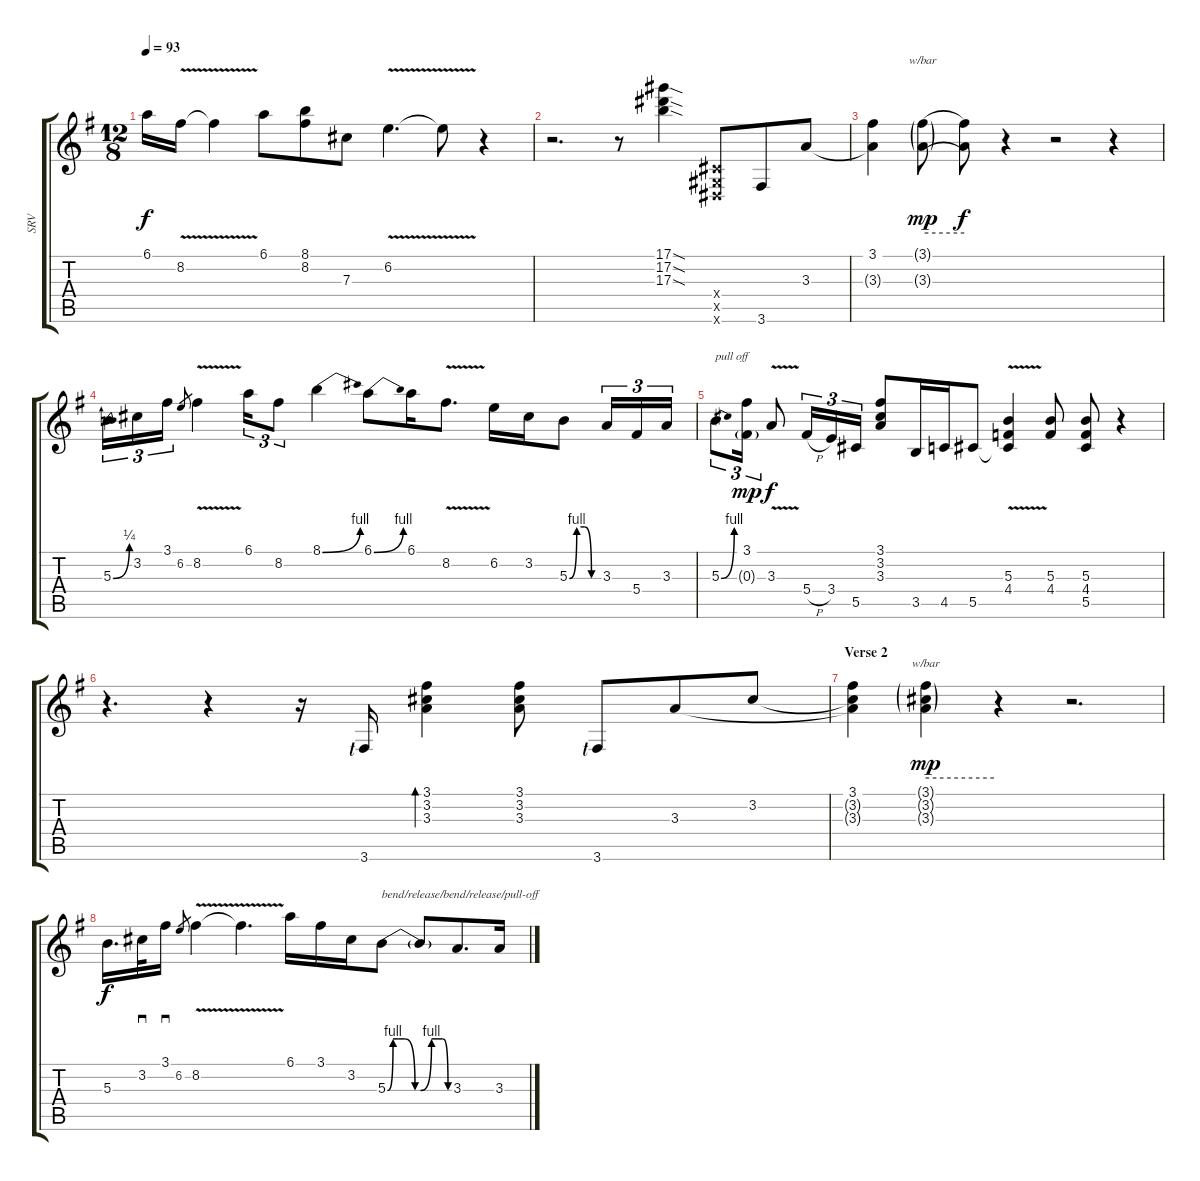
\track ("SRV" "SRV") {instrument overdrivenguitar}
\staff {score tabs}
\tuning (Eb4 Bb3 Gb3 Db3 Ab2 Eb2) {hide}
\ts (12 8)
\tempo 93
\clef g2
\ks g
6.1.16{dy f} 8.2{v}.16 8.2{t}.4 6.1.8 (8.1 8.2).8 7.3.8 6.2{v}.4{d} 6.2{t}.8 r.4 |
r.2{d} r.8 (17.1{sod} 17.2{sod} 17.3{sod}).4 (0.4{x} 0.5{x} 0.6{x}).8 3.6.8 3.3.8 |
(3.1 3.3{t}).4 (3.1{g} 3.3{g}).8{tbe (hold default 0 0 60 0) dy mp} (3.1{t} 3.3{t}).8{dy f} r.4 r.2 r.4 |
5.3{be (bend 0 0 60 1)}.16{tu (3 2)} 3.2.16{tu (3 2)} 3.1.16{tu (3 2)} 6.2.8{gr} 8.2{v}.4 6.1.16{tu (3 2)} 8.2.8{tu (3 2)} 8.1{be (bend 0 0 60 4)}.4 6.1{be (bend 0 0 60 4)}.8 6.1.16 8.2{v}.8{d} 6.2.16 3.2.16 5.3{be (custom 0 0 15 4 30 4 45 0 60 0)}.8 3.3.16{tu (3 2)} 5.4.16{tu (3 2)} 3.3.16{tu (3 2)} |
5.3{be (bend 0 0 60 4)}.8{tu (3 2) txt "pull off"} (3.1 0.3{g}).16{tu (3 2) dy mp} 3.3{v}.8{dy f} 5.4{h}.16{tu (3 2)} 3.4.16{tu (3 2)} 5.5.16{tu (3 2)} (3.1 3.2 3.3).8 3.5.16 4.5.16 5.5.8 (5.3{v} 4.4 5.5{t}).4 (5.3 4.4).8 (5.3 4.4 5.5).8 r.4 |
r.4{d} r.4 r.16 3.6{lf 1}.16 (3.1 3.2 3.3).4{bd 480} (3.1 3.2 3.3).8 3.6{lf 1}.8 3.3.8 3.2.8 |
\section ("" "Verse 2")
(3.1 3.2{t} 3.3{t}).4 (3.1{g} 3.2{g} 3.3{g}).4{tbe (hold default 0 0 60 0) dy mp} r.4 r.2{d} |
5.3.16{d dy f} 3.2.32{sd} 3.1.16{sd} 6.2.8{gr} 8.2{v}.4 8.2{t}.4{d} 6.1.16 3.1.16 3.2.16 5.3{be (custom 0 0 5 4 10 4 15 4 25 0 30 0 40 4 45 4 50 4 55 0 60 0)}.8{txt "bend/release/bend/release/pull-off"} 5.3{t}.8 3.3.8{d} 3.3{sl}.16
